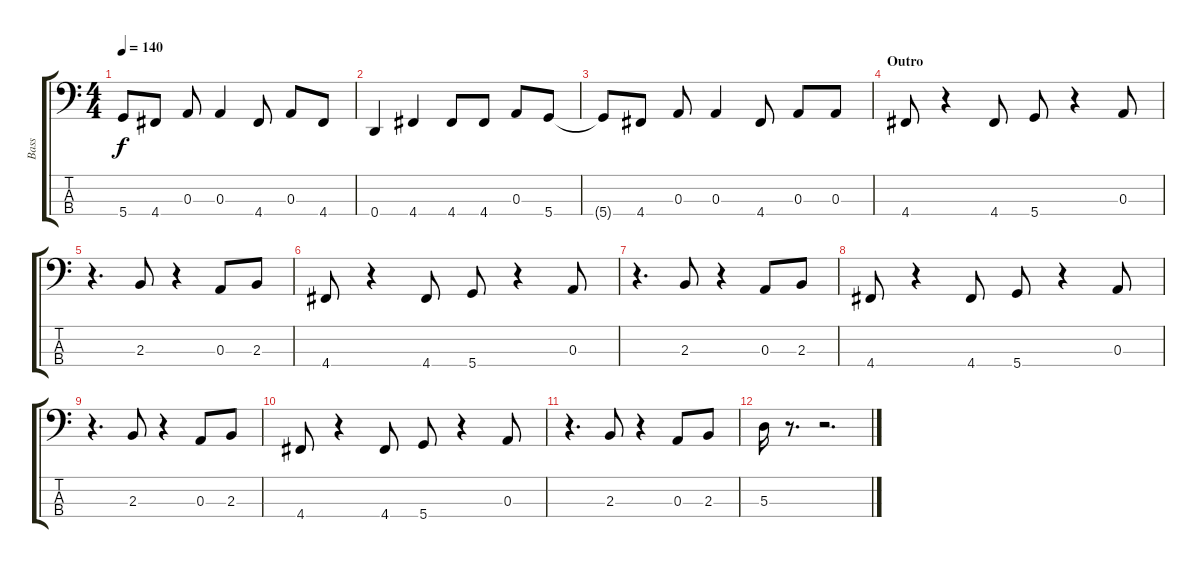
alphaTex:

\track ("Bass" "Bass") {instrument electricbassfinger}
\staff {score tabs}
\tuning (G2 D2 A1 D1) {hide}
\ts (4 4)
\tempo 140
\clef f4
\ks c
5.4{t}.8{dy f} 4.4.8 0.3.8 0.3.4 4.4.8 0.3.8 4.4.8 |
0.4.4 4.4.4 4.4.8 4.4.8 0.3.8 5.4.8 |
5.4{t}.8 4.4.8 0.3.8 0.3.4 4.4.8 0.3.8 0.3.8 |
\section ("" "Outro")
4.4.8 r.4 4.4.8 5.4.8 r.4 0.3.8 |
r.4{d} 2.3.8 r.4 0.3.8 2.3.8 |
4.4.8 r.4 4.4.8 5.4.8 r.4 0.3.8 |
r.4{d} 2.3.8 r.4 0.3.8 2.3.8 |
4.4.8 r.4 4.4.8 5.4.8 r.4 0.3.8 |
r.4{d} 2.3.8 r.4 0.3.8 2.3.8 |
4.4.8 r.4 4.4.8 5.4.8 r.4 0.3.8 |
r.4{d} 2.3.8 r.4 0.3.8 2.3.8 |
5.3.16 r.8{d} r.2{d}
